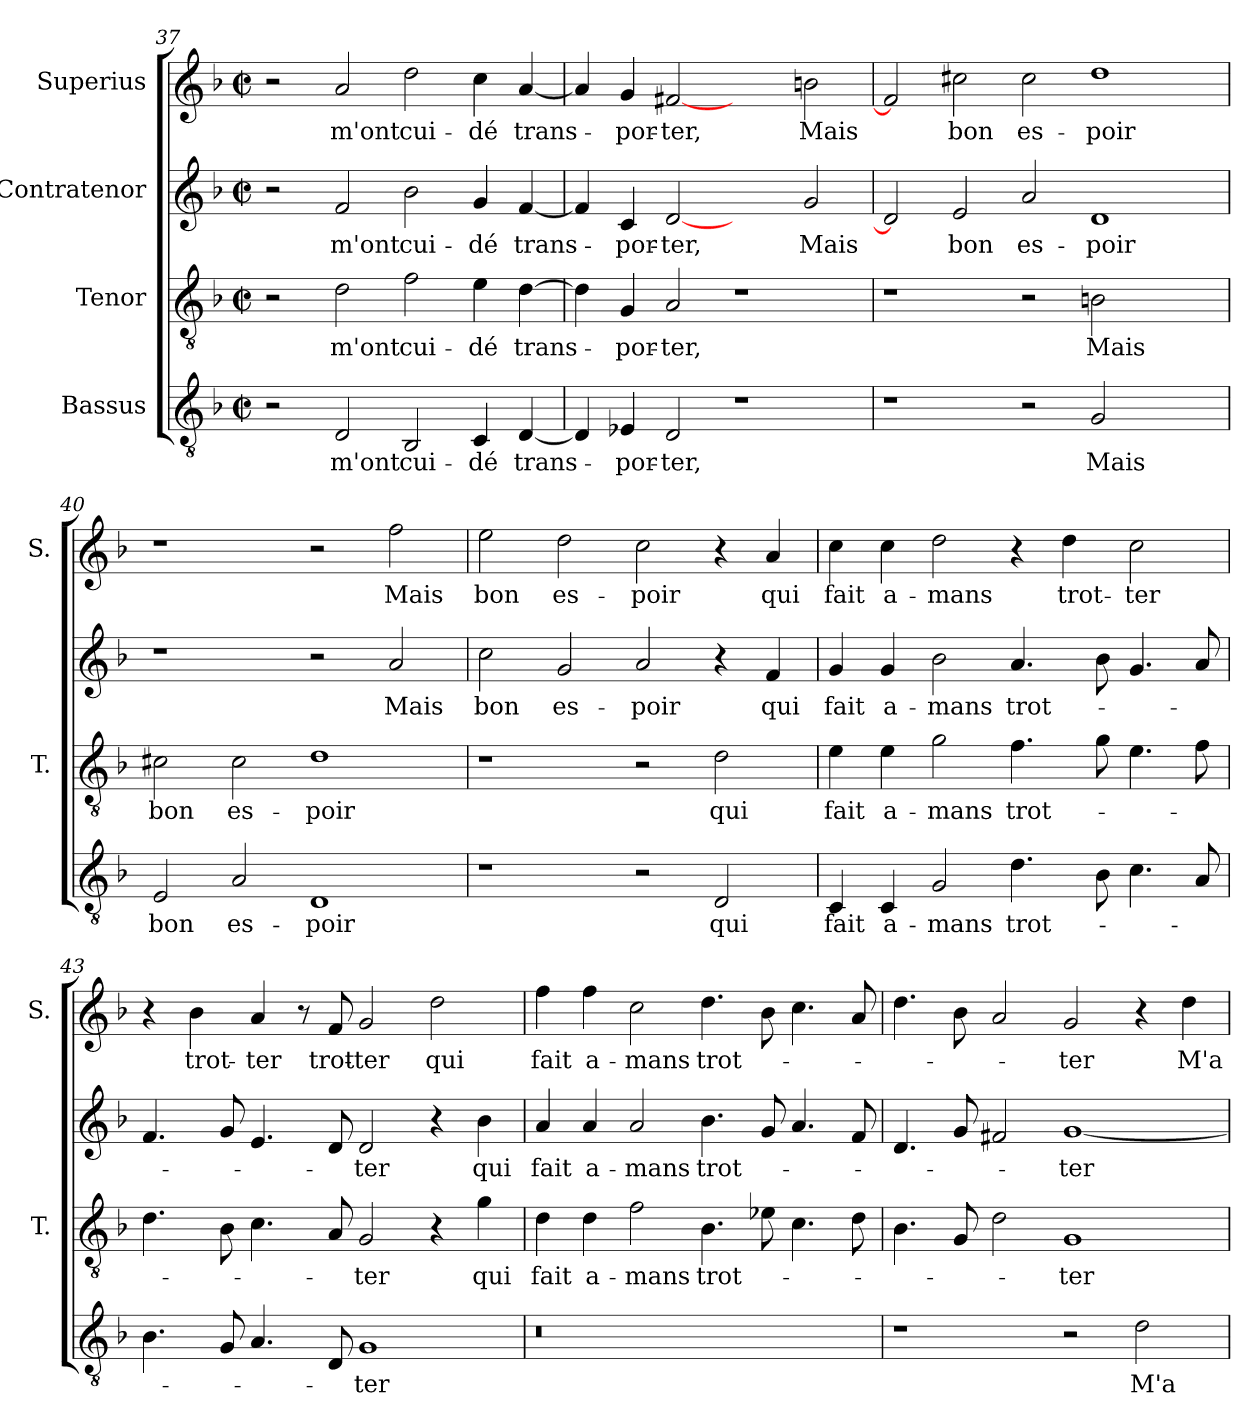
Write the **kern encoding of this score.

**kern	**text	**kern	**text	**kern	**text	**kern	**text
*part4	*part4	*part3	*part3	*part2	*part2	*part1	*part1
*staff4	*staff4	*staff3	*staff3	*staff2	*staff2	*staff1	*staff1
*I"Bassus	*	*I"Tenor	*	*I"Contratenor	*	*I"Superius	*
*	*	*I'T.	*	*	*	*I'S.	*
*clefGv2	*	*clefGv2	*	*clefG2	*	*clefG2	*
*k[b-]	*	*k[b-]	*	*k[b-]	*	*k[b-]	*
*F:	*	*F:	*	*F:	*	*F:	*
*M2/2	*	*M2/2	*	*M2/2	*	*M2/2	*
*met(c|)	*	*met(c|)	*	*met(c|)	*	*met(c|)	*
=37	=37	=37	=37	=37	=37	=37	=37
2r	.	2r	.	2r	.	2r	.
2D/	m'ont	2d\	m'ont	2f/	m'ont	2a/	m'ont
2BB-/	cui-	2f\	cui-	2b-\	cui-	2dd\	cui-
4C/	-dé	4e\	-dé	4g/	-dé	4cc\	-dé
[4D/	trans-	[4d\	trans-	[4f/	trans-	[4a/	trans-
=38	=38	=38	=38	=38	=38	=38	=38
4D/]	.	4d\]	.	4f/]	.	4a/]	.
4E-/	-por-	4G/	-por-	4c/	-por-	4g/	-por-
2D/	-ter,	2A/	-ter,	[2d/	-ter,	[2f#X/	-ter,
1r	.	1r	.	2ryy	.	2ryy	.
.	.	.	.	2g/	Mais	2bn\	Mais
!!LO:LB:g=z
=39	=39	=39	=39	=39	=39	=39	=39
1r	.	1r	.	2d/]	.	2f#/]	.
.	.	.	.	2e/	bon	2cc#X\	bon
2r	.	2r	.	2a/	es-	2cc#\	es-
2G/	Mais	2Bn\	Mais	1d/	-poir	1dd\	-poir
2ryy	.	2ryy	.	.	.	.	.
=40	=40	=40	=40	=40	=40	=40	=40
2E/	bon	2c#X\	bon	1r	.	1r	.
2A/	es-	2c#\	es-	.	.	.	.
1D/	-poir	1d\	-poir	2r	.	2r	.
.	.	.	.	2a/	Mais	2ff\	Mais
=41	=41	=41	=41	=41	=41	=41	=41
1r	.	1r	.	2cc\	bon	2ee\	bon
.	.	.	.	2g/	es-	2dd\	es-
2r	.	2r	.	2a/	-poir	2cc\	-poir
2D/	qui	2d\	qui	4r	.	4r	.
.	.	.	.	4f/	qui	4a/	qui
=42	=42	=42	=42	=42	=42	=42	=42
4C/	fait	4e\	fait	4g/	fait	4cc\	fait
4C/	a-	4e\	a-	4g/	a-	4cc\	a-
2G/	-mans	2g\	-mans	2b-\	-mans	2dd\	-mans
4.d\	trot-	4.f\	trot-	4.a/	trot-	4r	.
.	.	.	.	.	.	4dd\	trot-
8B-\	.	8g\	.	8b-\	.	.	.
4.c\	.	4.e\	.	4.g/	.	2cc\	-ter
8A/	.	8f\	.	8a/	.	.	.
=43	=43	=43	=43	=43	=43	=43	=43
4.B-\	.	4.d\	.	4.f/	.	4r	.
.	.	.	.	.	.	4b-\	trot-
8G/	.	8B-\	.	8g/	.	.	.
4.A/	.	4.c\	.	4.e/	.	4a/	-ter
.	.	.	.	.	.	8r	.
8D/	.	8A/	.	8d/	.	8f/	trot-
1G/	-ter	2G/	-ter	2d/	-ter	2g/	-ter
.	.	4r	.	4r	.	2dd\	qui
.	.	4g\	qui	4b-\	qui	.	.
!!LO:LB:g=z
=44	=44	=44	=44	=44	=44	=44	=44
!LO:N:vis=0	!	!	!	!	!	!	!
1r	.	4d\	fait	4a/	fait	4ff\	fait
.	.	4d\	a-	4a/	a-	4ff\	a-
.	.	2f\	-mans	2a/	-mans	2cc\	-mans
1ryy	.	4.B-\	trot-	4.b-\	trot-	4.dd\	trot-
.	.	8e-X\	.	8g/	.	8b-\	.
.	.	4.c\	.	4.a/	.	4.cc\	.
.	.	8d\	.	8f/	.	8a/	.
=45	=45	=45	=45	=45	=45	=45	=45
1r	.	4.B-\	.	4.d/	.	4.dd\	.
.	.	8G/	.	8g/	.	8b-\	.
.	.	2d\	.	2f#X/	.	2a/	.
2r	.	1G/	-ter	[1g/	-ter	2g/	-ter
2d\	M'a	.	.	.	.	4r	.
.	.	.	.	.	.	4dd\	M'a
=	=	=	=	=	=	=	=
*-	*-	*-	*-	*-	*-	*-	*-
